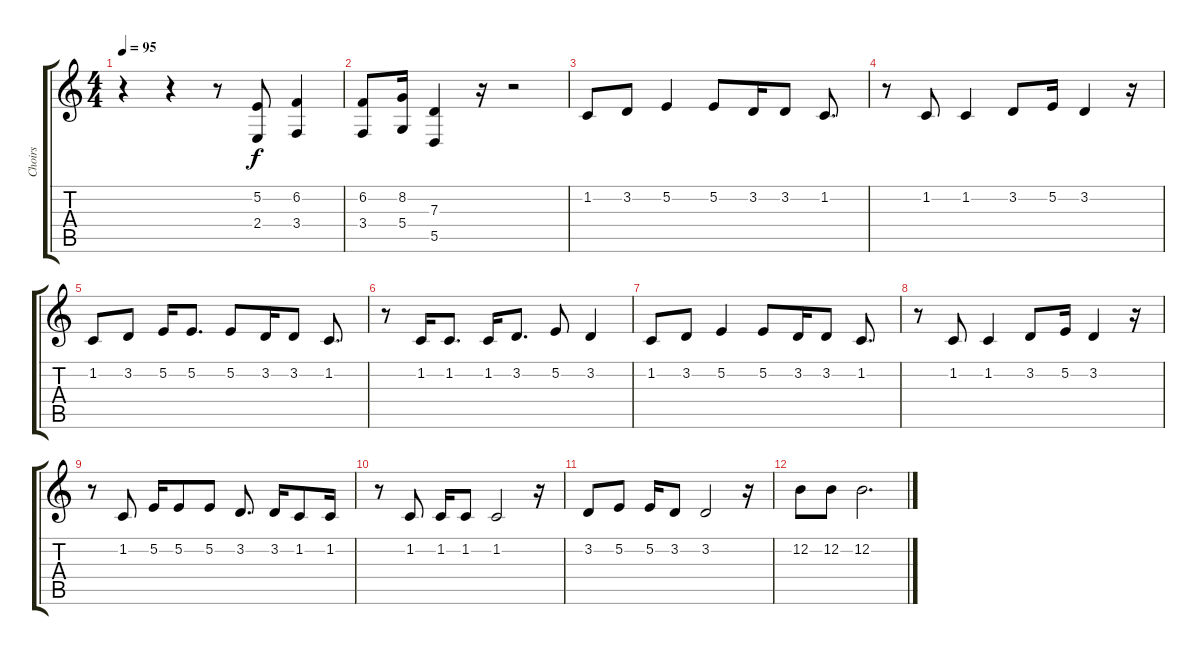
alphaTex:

\track ("Choirs" "Choirs") {instrument trumpet}
\staff {score tabs}
\tuning (E4 B3 G3 D3 A2 E2) {hide}
\ts (4 4)
\tempo 95
\clef g2
\ks c
r.4{dy f volume 11} r.4 r.8 (5.2 2.4).8 (6.2 3.4).4 |
(6.2 3.4).8 (8.2 5.4).16 (7.3 5.5).4 r.16 r.2 |
1.2.8{volume 9 instrument shamisen} 3.2.8 5.2.4 5.2.8 3.2.16 3.2.8 1.2.8{d} |
r.8 1.2.8 1.2.4 3.2.8 5.2.16 3.2.4 r.16 |
1.2.8 3.2.8 5.2.16 5.2.8{d} 5.2.8 3.2.16 3.2.8 1.2.8{d} |
r.8 1.2.16 1.2.8{d} 1.2.16 3.2.8{d} 5.2.8 3.2.4 |
1.2.8{volume 9} 3.2.8 5.2.4 5.2.8 3.2.16 3.2.8 1.2.8{d} |
r.8 1.2.8 1.2.4 3.2.8 5.2.16 3.2.4 r.16 |
r.8 1.2.8 5.2.16 5.2.8 5.2.8 3.2.8{d} 3.2.16 1.2.8 1.2.16 |
r.8 1.2.8 1.2.16 1.2.8 1.2.2 r.16 |
3.2.8 5.2.8 5.2.16 3.2.8 3.2.2 r.16 |
12.2.8 12.2.8 12.2.2{d}
